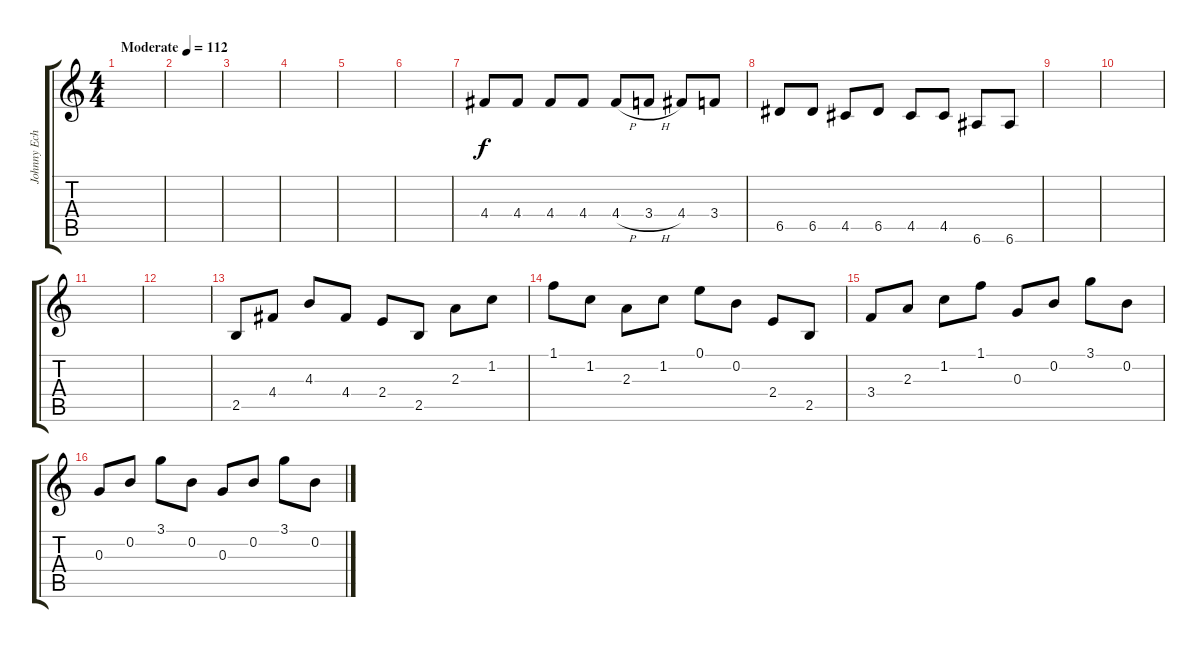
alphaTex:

\track ("Johnny Echols" "Johnny Ech") {instrument acousticguitarnylon}
\staff {score tabs}
\tuning (E4 B3 G3 D3 A2 E2) {hide}
\ts (4 4)
\tempo (112 "Moderate")
\clef g2
\ks c
|
|
|
|
|
|
4.4.8 4.4.8 4.4.8 4.4.8 4.4{h}.8 3.4{h}.8 4.4.8 3.4.8 |
6.5.8 6.5.8 4.5.8 6.5.8 4.5.8 4.5.8 6.6.8 6.6.8 |
|
|
|
|
2.5.8 4.4.8 4.3.8 4.4.8 2.4.8 2.5.8 2.3.8 1.2.8 |
1.1.8 1.2.8 2.3.8 1.2.8 0.1.8 0.2.8 2.4.8 2.5.8 |
3.4.8 2.3.8 1.2.8 1.1.8 0.3.8 0.2.8 3.1.8 0.2.8 |
0.3.8 0.2.8 3.1.8 0.2.8 0.3.8 0.2.8 3.1.8 0.2.8
